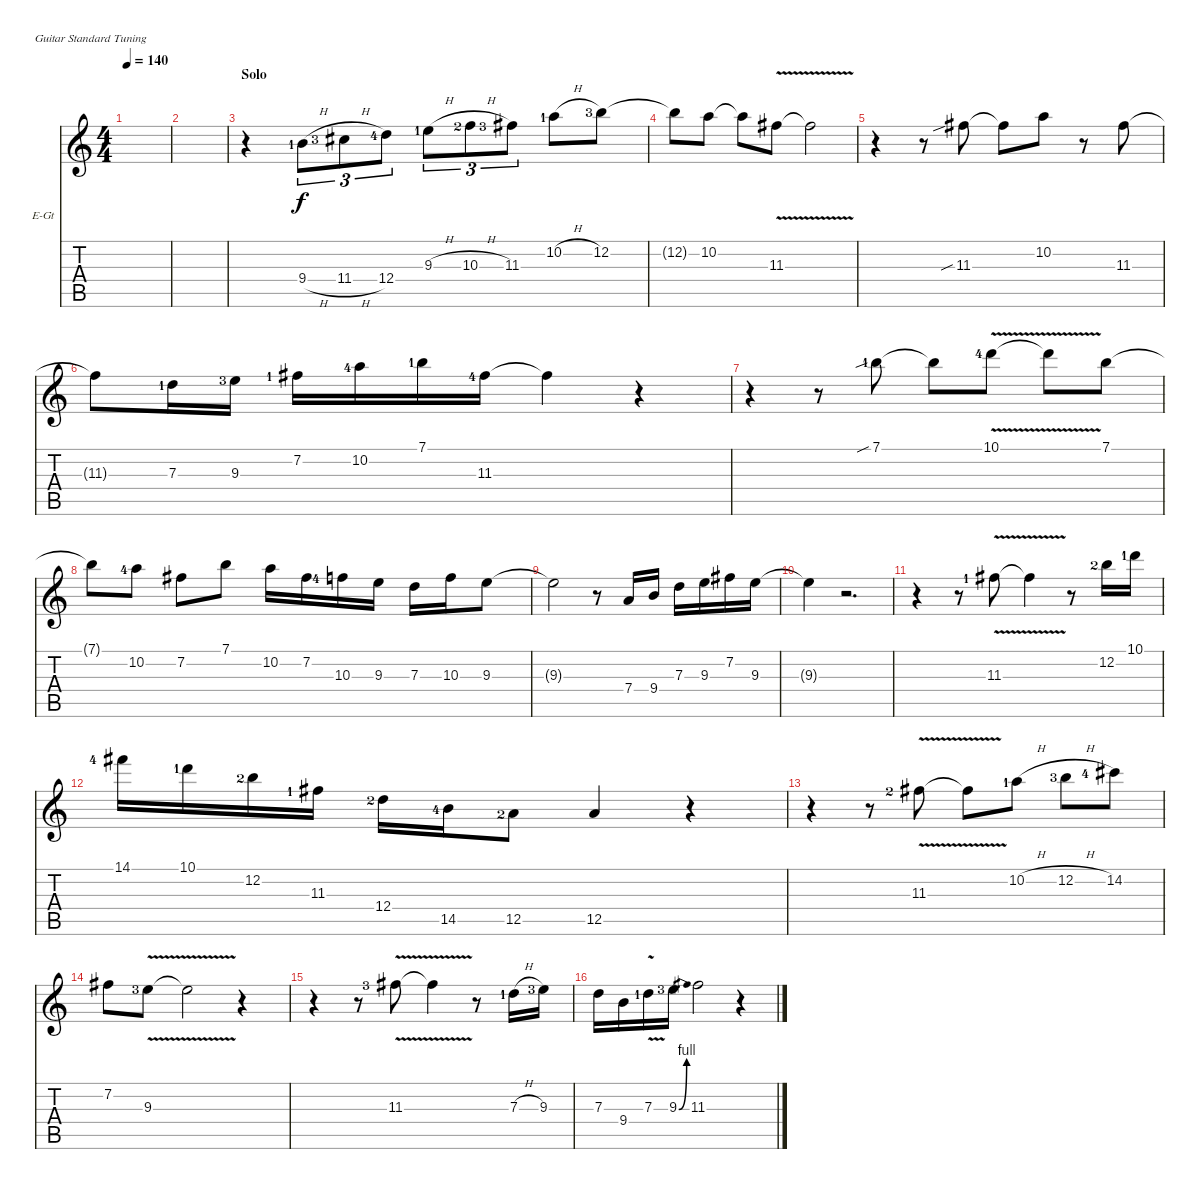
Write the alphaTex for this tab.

\defaultSystemsLayout 4
\bracketExtendMode nobrackets
\firstSystemTrackNameOrientation horizontal
\otherSystemsTrackNameOrientation horizontal
\track ("Vova" "E-Gt") {instrument distortionguitar}
\staff {score tabs}
\tuning (E4 B3 G3 D3 A2 E2)
\ts (4 4)
\tempo 140
\clef g2
\ks c
|
|
\section ("" "Solo")
r.4 9.4{h lf 2}.8{tu (3 2)} 11.4{h lf 4}.8{tu (3 2)} 12.4{lf 5}.8{tu (3 2)} 9.3{h lf 2}.8{tu (3 2)} 10.3{h lf 3}.8{tu (3 2)} 11.3{lf 4}.8{tu (3 2)} 10.2{h lf 2}.8 12.2{lf 4}.8 |
12.2{t}.8 10.2.8 10.2{t}.8 11.3{v}.8 11.3{v t}.2 |
r.4 r.8 11.3{sib}.8 11.3{t}.8 10.2.8 r.8 11.3.8 |
11.3{t}.8 7.3{lf 2}.16 9.3{lf 4}.16 7.2{lf 2}.16 10.2{lf 5}.16 7.1{lf 2}.16 11.3{lf 5}.16 11.3{t}.4 r.4 |
r.4 r.8 7.1{sib lf 2}.8 7.1{t}.8 10.1{v lf 5}.8 10.1{v t}.8 7.1.8 |
7.1{t}.8 10.2{lf 5}.8 7.2.8 7.1.8 10.2.16 7.2.16 10.3{lf 5}.16 9.3.16 7.3.16 10.3.16 9.3.8 |
9.3{t}.2 r.8 7.4.16 9.4.16 7.3.16 9.3.16 7.2.16 9.3.16 |
9.3{t}.4 r.2{d} |
r.4 r.8 11.3{v lf 2}.8 11.3{v t}.4 r.8 12.2{lf 3}.16 10.1{lf 2}.16 |
14.1{lf 5}.16 10.1{lf 2}.16 12.2{lf 3}.16 11.3{lf 2}.16 12.4{lf 3}.16 14.5{lf 5}.16 12.5{lf 3}.8 12.5.4 r.4 |
r.4 r.8 11.3{v lf 3}.8 11.3{v t}.8 10.2{h lf 2}.8 12.2{h lf 4}.8 14.2{lf 5}.8 |
7.2.8 9.3{v lf 4}.8 9.3{v t}.2 r.4 |
r.4 r.8 11.3{v lf 4}.8 11.3{v t}.4 r.8 7.3{h lf 2}.16 9.3{lf 4}.16 |
7.3.16 9.4.16 7.3{v lf 2}.16 9.3{be (bend 0 0 15 4) lf 4}.16 11.3.2 r.4
